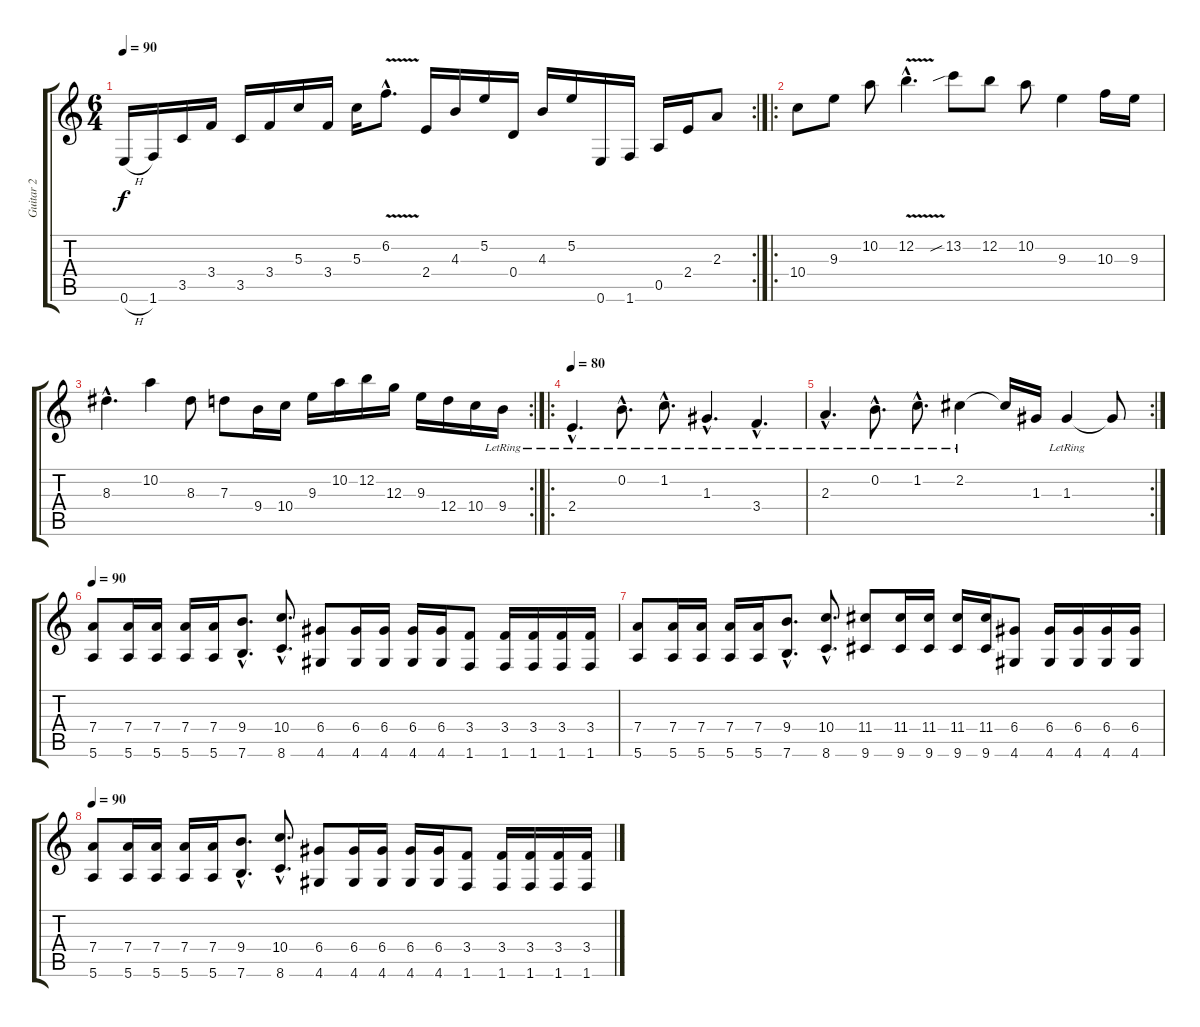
\track ("Guitar 2" "Guitar 2") {instrument distortionguitar}
\staff {score tabs}
\tuning (E4 B3 G3 D3 A2 E2) {hide}
\rc 2
\ts (6 4)
\tempo 90
\clef g2
\ks c
0.6{h}.16{dy f} 1.6.16 3.5.16 3.4.16 3.5.16 3.4.16 5.3.16 3.4.16 5.3.16 6.2{v hac}.8{d} 2.4.16 4.3.16 5.2.16 0.4.16 4.3.16 5.2.16 0.6.16 1.6.16 0.5.16 2.4.16 2.3.8 |
\ro
10.4.8 9.3.8 10.2.8 12.2{v hac}.4{d} 13.2{sib}.8 12.2.8 10.2.8 9.3.4 10.3.16 9.3.16 |
\rc 2
8.3{hac}.4{d} 10.2.4 8.3.8 7.3.8 9.4.16 10.4.16 9.3.16 10.2.16 12.2.16 12.3.16 9.3.16 12.4.16 10.4.16 9.4{lr}.16 |
\ro
\tempo 80
2.4{hac lr}.4{d instrument acousticguitarsteel} 0.2{hac lr}.8{d} 1.2{hac lr}.8{d} 1.3{hac lr}.4{d} 3.4{hac lr}.4{d} |
\rc 2
2.3{hac lr}.4{d} 0.2{hac lr}.8{d} 1.2{hac lr}.8{d} 2.2{lr}.4 2.2{t}.16 1.3.16 1.3{lr}.4 1.3{t}.8 |
\tempo 90
(7.4 5.6).8 (7.4 5.6).16 (7.4 5.6).16 (7.4 5.6).16 (7.4 5.6).16 (9.4{hac} 7.6{hac}).8{d} (10.4{hac} 8.6{hac}).8{d} (6.4 4.6).8 (6.4 4.6).16 (6.4 4.6).16 (6.4 4.6).16 (6.4 4.6).16 (3.4 1.6).8 (3.4 1.6).16 (3.4 1.6).16 (3.4 1.6).16 (3.4 1.6).16 |
(7.4 5.6).8 (7.4 5.6).16 (7.4 5.6).16 (7.4 5.6).16 (7.4 5.6).16 (9.4{hac} 7.6{hac}).8{d} (10.4{hac} 8.6{hac}).8{d} (11.4 9.6).8 (11.4 9.6).16 (11.4 9.6).16 (11.4 9.6).16 (11.4 9.6).16 (6.4 4.6).8 (6.4 4.6).16 (6.4 4.6).16 (6.4 4.6).16 (6.4 4.6).16 |
\tempo 90
(7.4 5.6).8 (7.4 5.6).16 (7.4 5.6).16 (7.4 5.6).16 (7.4 5.6).16 (9.4{hac} 7.6{hac}).8{d} (10.4{hac} 8.6{hac}).8{d} (6.4 4.6).8 (6.4 4.6).16 (6.4 4.6).16 (6.4 4.6).16 (6.4 4.6).16 (3.4 1.6).8 (3.4 1.6).16 (3.4 1.6).16 (3.4 1.6).16 (3.4 1.6).16
